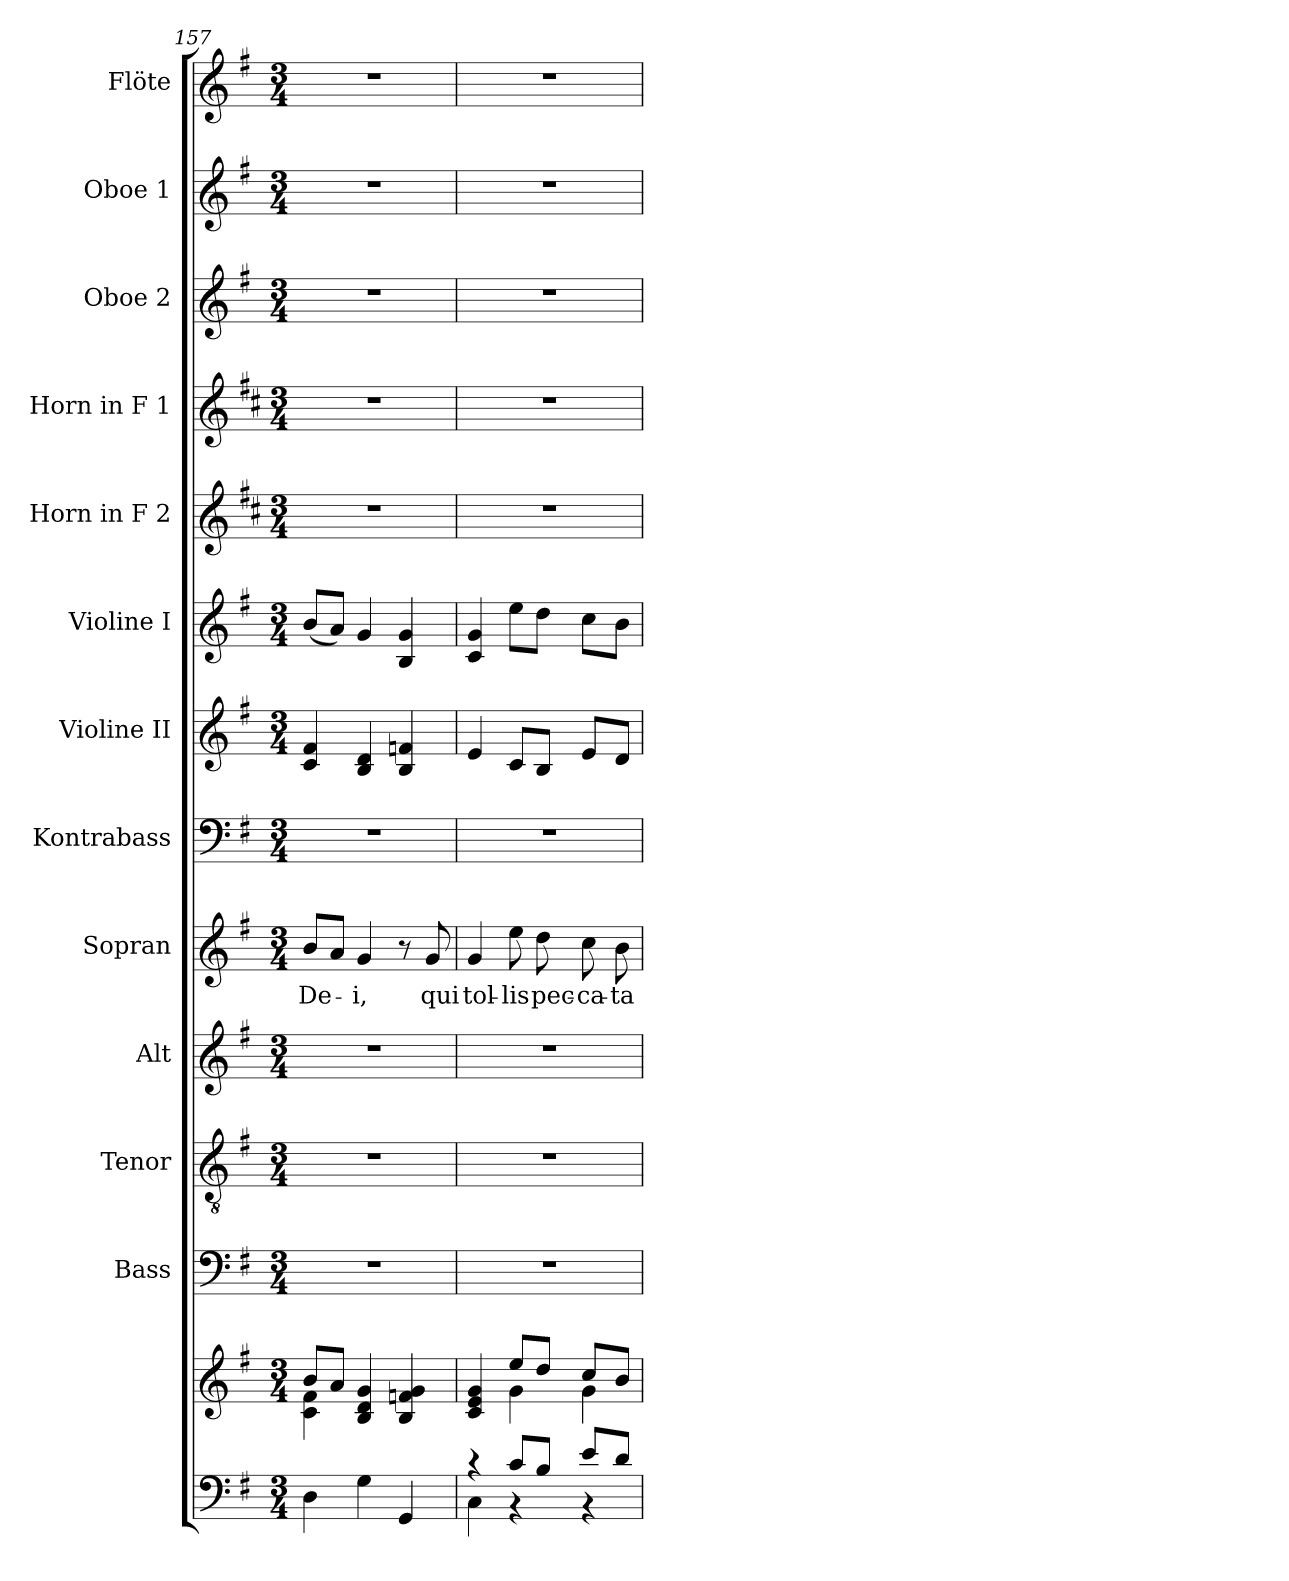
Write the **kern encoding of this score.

**kern	**kern	**kern	**kern	**kern	**kern	**text	**kern	**kern	**kern	**kern	**kern	**kern	**kern	**kern
*part13	*part13	*part12	*part11	*part10	*part9	*part9	*part8	*part7	*part6	*part5	*part4	*part3	*part2	*part1
*staff14	*staff13	*staff12	*staff11	*staff10	*staff9	*staff9	*staff8	*staff7	*staff6	*staff5	*staff4	*staff3	*staff2	*staff1
*	*	*I"Bass	*I"Tenor	*I"Alt	*I"Sopran	*	*I"Kontrabass	*I"Violine II	*I"Violine I	*I"Horn in F 2	*I"Horn in F 1	*I"Oboe 2	*I"Oboe 1	*I"Flöte
*	*	*I'B.	*I'T.	*I'A.	*I'S.	*	*I'Kb.	*I'Vl. II	*I'Vl. I	*	*	*I'Ob. 2	*I'Ob. 1	*I'Fl.
*clefF4	*clefG2	*clefF4	*clefGv2	*clefG2	*clefG2	*	*clefF4	*clefG2	*clefG2	*clefG2	*clefG2	*clefG2	*clefG2	*clefG2
*	*	*	*	*	*	*	*ITrd7c12	*	*	*ITrd4c7	*ITrd4c7	*	*	*
*k[f#]	*k[f#]	*k[f#]	*k[f#]	*k[f#]	*k[f#]	*	*k[f#]	*k[f#]	*k[f#]	*k[f#]	*k[f#]	*k[f#]	*k[f#]	*k[f#]
*G:	*G:	*G:	*G:	*G:	*G:	*	*G:	*G:	*G:	*G:	*G:	*G:	*G:	*G:
*M3/4	*M3/4	*M3/4	*M3/4	*M3/4	*M3/4	*	*M3/4	*M3/4	*M3/4	*M3/4	*M3/4	*M3/4	*M3/4	*M3/4
=157	=157	=157	=157	=157	=157	=157	=157	=157	=157	=157	=157	=157	=157	=157
*	*^	*	*	*	*	*	*	*	*	*	*	*	*	*
!	!	!	!	!	!	!	!LO:LY:b	!	!	!	!	!	!	!	!
4D\	8b/L	4c\ 4f#\	2.r	2.r	2.r	8b/L	De-	2.r	4c/ 4f#/	(<8b/L	2.r	2.r	2.r	2.r	2.r
.	8a/J	.	.	.	.	8a/J	.	.	.	8a/J)	.	.	.	.	.
!	!	!	!	!	!	!	!LO:LY:b	!	!	!	!	!	!	!	!
4G\	4B/ 4d/ 4g/	2ryy	.	.	.	4g/	-i,	.	4B/ 4d/	4g/	.	.	.	.	.
4GG/	4B/ 4fn/ 4g/	.	.	.	.	8r	.	.	4B/ 4fn/	4B/ 4g/	.	.	.	.	.
!	!	!	!	!	!	!	!LO:LY:b	!	!	!	!	!	!	!	!
.	.	.	.	.	.	8g/	qui	.	.	.	.	.	.	.	.
=158	=158	=158	=158	=158	=158	=158	=158	=158	=158	=158	=158	=158	=158	=158	=158
*^	*	*	*	*	*	*	*	*	*	*	*	*	*	*	*
!	!	!	!	!	!	!	!	!LO:LY:b	!	!	!	!	!	!	!	!
4rc	4C\	4c/ 4e/ 4g/	4ryy	2.r	2.r	2.r	4g/	tol-	2.r	4e/	4c/ 4g/	2.r	2.r	2.r	2.r	2.r
!	!	!	!	!	!	!	!	!LO:LY:b	!	!	!	!	!	!	!	!
8c/L	4r	8ee/L	4g\	.	.	.	8ee\	-lis	.	8c/L	8ee\L	.	.	.	.	.
!	!	!	!	!	!	!	!	!LO:LY:b	!	!	!	!	!	!	!	!
8B/J	.	8dd/J	.	.	.	.	8dd\	pec-	.	8B/J	8dd\J	.	.	.	.	.
!	!	!	!	!	!	!	!	!LO:LY:b	!	!	!	!	!	!	!	!
8e/L	4r	8cc/L	4g\	.	.	.	8cc\	-ca-	.	8e/L	8cc\L	.	.	.	.	.
!	!	!	!	!	!	!	!	!LO:LY:b	!	!	!	!	!	!	!	!
8d/J	.	8b/J	.	.	.	.	8b\	-ta	.	8d/J	8b\J	.	.	.	.	.
*v	*v	*	*	*	*	*	*	*	*	*	*	*	*	*	*	*
*	*v	*v	*	*	*	*	*	*	*	*	*	*	*	*	*
=	=	=	=	=	=	=	=	=	=	=	=	=	=	=
*-	*-	*-	*-	*-	*-	*-	*-	*-	*-	*-	*-	*-	*-	*-
